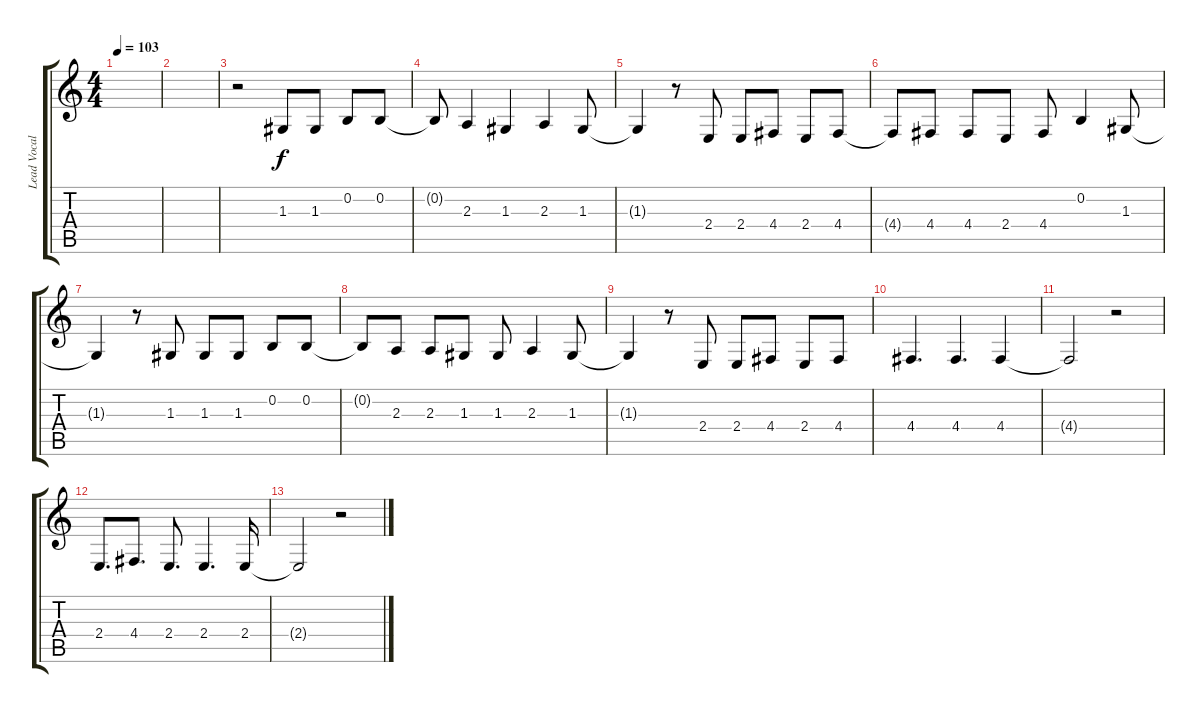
\track ("Lead Vocals" "Lead Vocal") {instrument lead6voice}
\staff {score tabs}
\tuning (E4 B3 G3 D3 A2 E2) {hide}
\ts (4 4)
\tempo 103
\clef g2
\ks c
|
|
r.2 1.3.8 1.3.8 0.2.8 0.2.8 |
0.2{t}.8 2.3.4 1.3.4 2.3.4 1.3.8 |
1.3{t}.4 r.8 2.4.8 2.4.8 4.4.8 2.4.8 4.4.8 |
4.4{t}.8 4.4.8 4.4.8 2.4.8 4.4.8 0.2.4 1.3.8 |
1.3{t}.4 r.8 1.3.8 1.3.8 1.3.8 0.2.8 0.2.8 |
0.2{t}.8 2.3.8 2.3.8 1.3.8 1.3.8 2.3.4 1.3.8 |
1.3{t}.4 r.8 2.4.8 2.4.8 4.4.8 2.4.8 4.4.8 |
4.4.4{d} 4.4.4{d} 4.4.4 |
4.4{t}.2 r.2 |
2.4.8{d} 4.4.8{d} 2.4.8{d} 2.4.4{d} 2.4.16 |
2.4{t}.2 r.2
